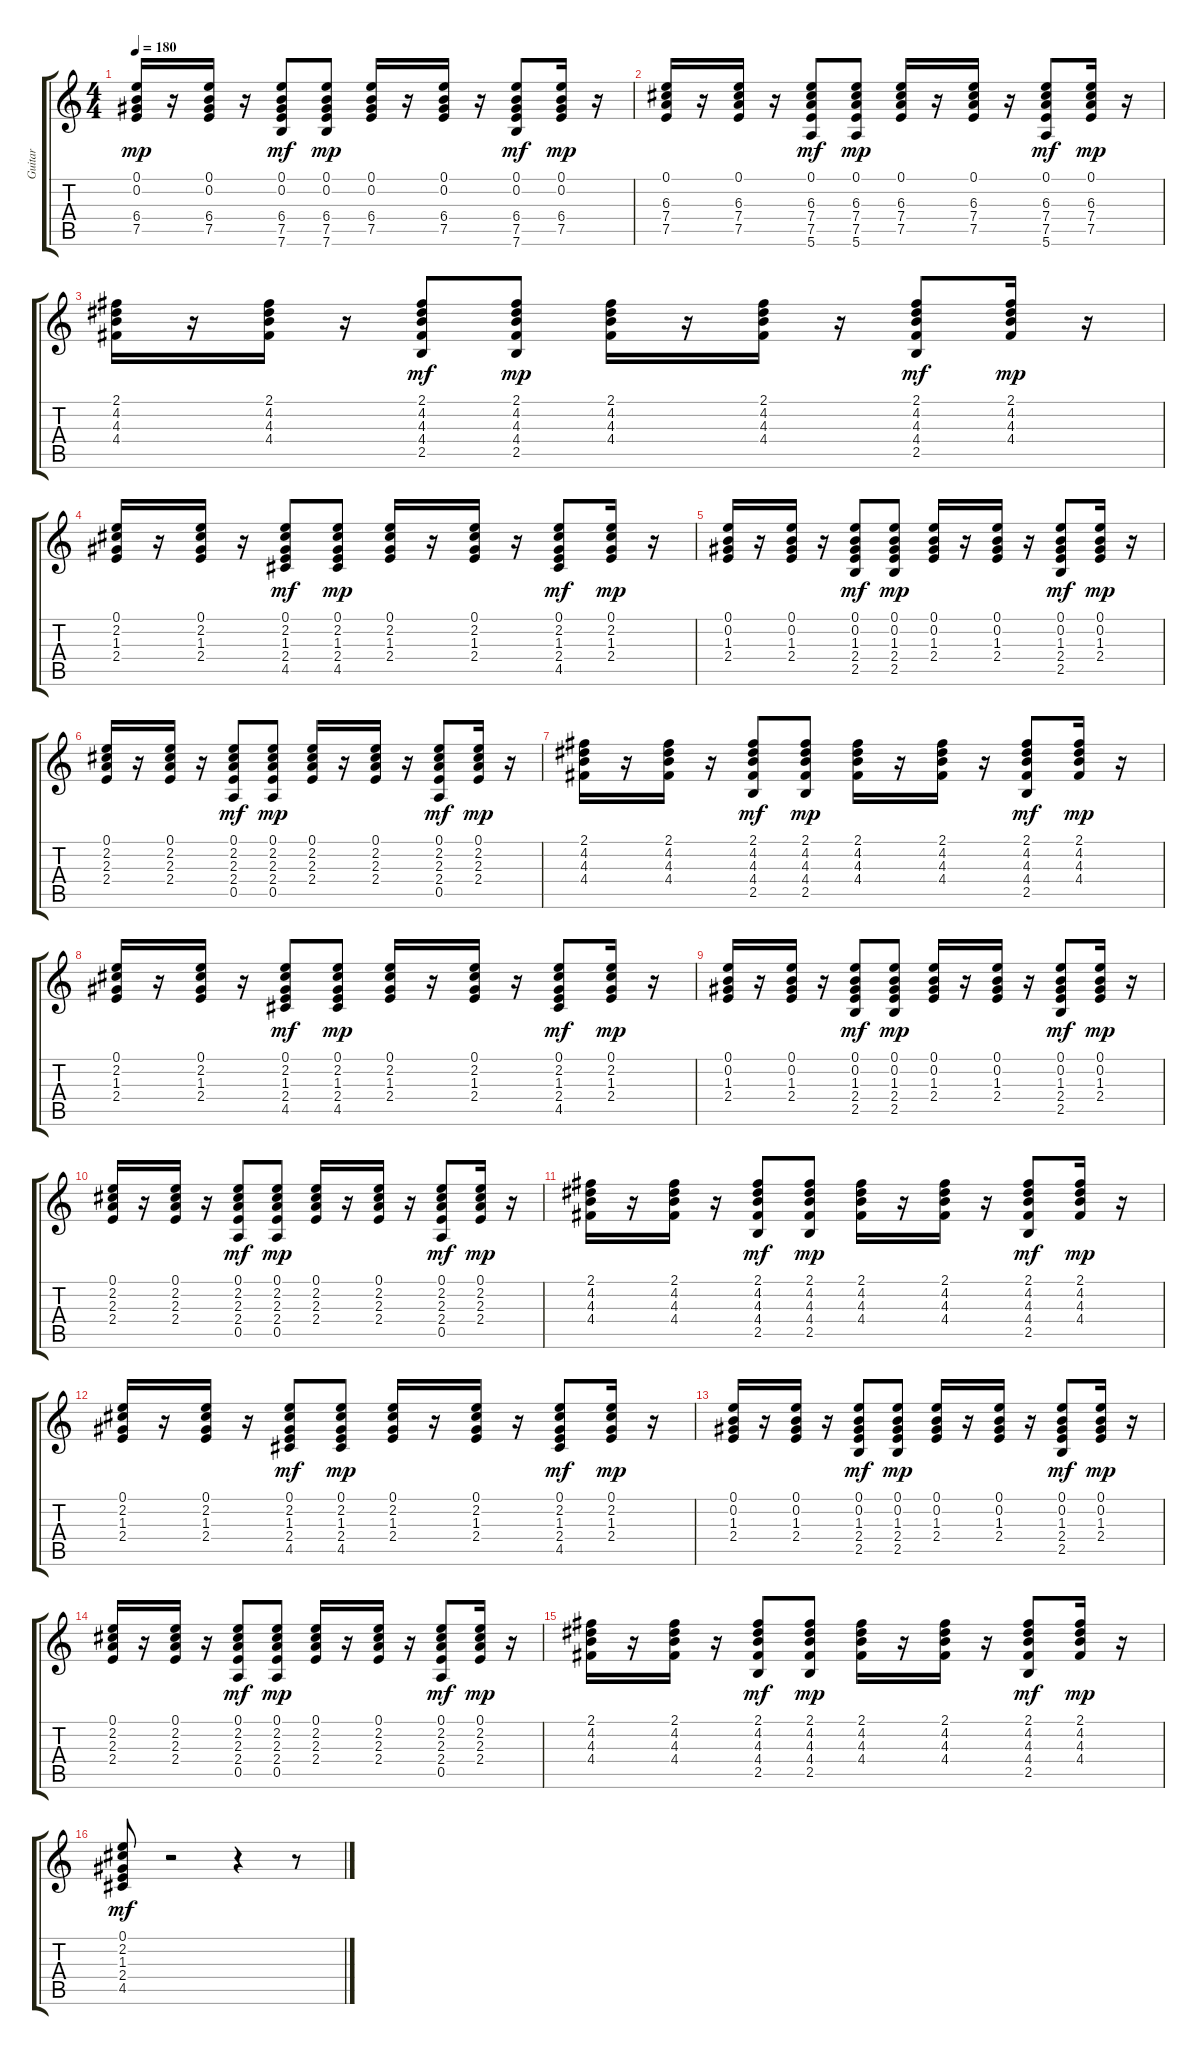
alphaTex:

\track ("Guitar" "Guitar") {instrument acousticguitarsteel}
\staff {score tabs}
\tuning (E4 B3 G3 D3 A2 E2) {hide}
\ts (4 4)
\tempo 180
\clef g2
\ks c
(0.1 0.2 6.4 7.5).16{dy mp} r.16 (0.1 0.2 6.4 7.5).16 r.16 (0.1 0.2 6.4 7.5 7.6).8{dy mf} (0.1 0.2 6.4 7.5 7.6).8{dy mp} (0.1 0.2 6.4 7.5).16 r.16 (0.1 0.2 6.4 7.5).16 r.16 (0.1 0.2 6.4 7.5 7.6).8{dy mf} (0.1 0.2 6.4 7.5).16{dy mp} r.16 |
(0.1 6.3 7.4 7.5).16 r.16 (0.1 6.3 7.4 7.5).16 r.16 (0.1 6.3 7.4 7.5 5.6).8{dy mf} (0.1 6.3 7.4 7.5 5.6).8{dy mp} (0.1 6.3 7.4 7.5).16 r.16 (0.1 6.3 7.4 7.5).16 r.16 (0.1 6.3 7.4 7.5 5.6).8{dy mf} (0.1 6.3 7.4 7.5).16{dy mp} r.16 |
(2.1 4.2 4.3 4.4).16 r.16 (2.1 4.2 4.3 4.4).16 r.16 (2.1 4.2 4.3 4.4 2.5).8{dy mf} (2.1 4.2 4.3 4.4 2.5).8{dy mp} (2.1 4.2 4.3 4.4).16 r.16 (2.1 4.2 4.3 4.4).16 r.16 (2.1 4.2 4.3 4.4 2.5).8{dy mf} (2.1 4.2 4.3 4.4).16{dy mp} r.16 |
(0.1 2.2 1.3 2.4).16 r.16 (0.1 2.2 1.3 2.4).16 r.16 (0.1 2.2 1.3 2.4 4.5).8{dy mf} (0.1 2.2 1.3 2.4 4.5).8{dy mp} (0.1 2.2 1.3 2.4).16 r.16 (0.1 2.2 1.3 2.4).16 r.16 (0.1 2.2 1.3 2.4 4.5).8{dy mf} (0.1 2.2 1.3 2.4).16{dy mp} r.16 |
(0.1 0.2 1.3 2.4).16 r.16 (0.1 0.2 1.3 2.4).16 r.16 (0.1 0.2 1.3 2.4 2.5).8{dy mf} (0.1 0.2 1.3 2.4 2.5).8{dy mp} (0.1 0.2 1.3 2.4).16 r.16 (0.1 0.2 1.3 2.4).16 r.16 (0.1 0.2 1.3 2.4 2.5).8{dy mf} (0.1 0.2 1.3 2.4).16{dy mp} r.16 |
(0.1 2.2 2.3 2.4).16 r.16 (0.1 2.2 2.3 2.4).16 r.16 (0.1 2.2 2.3 2.4 0.5).8{dy mf} (0.1 2.2 2.3 2.4 0.5).8{dy mp} (0.1 2.2 2.3 2.4).16 r.16 (0.1 2.2 2.3 2.4).16 r.16 (0.1 2.2 2.3 2.4 0.5).8{dy mf} (0.1 2.2 2.3 2.4).16{dy mp} r.16 |
(2.1 4.2 4.3 4.4).16 r.16 (2.1 4.2 4.3 4.4).16 r.16 (2.1 4.2 4.3 4.4 2.5).8{dy mf} (2.1 4.2 4.3 4.4 2.5).8{dy mp} (2.1 4.2 4.3 4.4).16 r.16 (2.1 4.2 4.3 4.4).16 r.16 (2.1 4.2 4.3 4.4 2.5).8{dy mf} (2.1 4.2 4.3 4.4).16{dy mp} r.16 |
(0.1 2.2 1.3 2.4).16 r.16 (0.1 2.2 1.3 2.4).16 r.16 (0.1 2.2 1.3 2.4 4.5).8{dy mf} (0.1 2.2 1.3 2.4 4.5).8{dy mp} (0.1 2.2 1.3 2.4).16 r.16 (0.1 2.2 1.3 2.4).16 r.16 (0.1 2.2 1.3 2.4 4.5).8{dy mf} (0.1 2.2 1.3 2.4).16{dy mp} r.16 |
(0.1 0.2 1.3 2.4).16 r.16 (0.1 0.2 1.3 2.4).16 r.16 (0.1 0.2 1.3 2.4 2.5).8{dy mf} (0.1 0.2 1.3 2.4 2.5).8{dy mp} (0.1 0.2 1.3 2.4).16 r.16 (0.1 0.2 1.3 2.4).16 r.16 (0.1 0.2 1.3 2.4 2.5).8{dy mf} (0.1 0.2 1.3 2.4).16{dy mp} r.16 |
(0.1 2.2 2.3 2.4).16 r.16 (0.1 2.2 2.3 2.4).16 r.16 (0.1 2.2 2.3 2.4 0.5).8{dy mf} (0.1 2.2 2.3 2.4 0.5).8{dy mp} (0.1 2.2 2.3 2.4).16 r.16 (0.1 2.2 2.3 2.4).16 r.16 (0.1 2.2 2.3 2.4 0.5).8{dy mf} (0.1 2.2 2.3 2.4).16{dy mp} r.16 |
(2.1 4.2 4.3 4.4).16 r.16 (2.1 4.2 4.3 4.4).16 r.16 (2.1 4.2 4.3 4.4 2.5).8{dy mf} (2.1 4.2 4.3 4.4 2.5).8{dy mp} (2.1 4.2 4.3 4.4).16 r.16 (2.1 4.2 4.3 4.4).16 r.16 (2.1 4.2 4.3 4.4 2.5).8{dy mf} (2.1 4.2 4.3 4.4).16{dy mp} r.16 |
(0.1 2.2 1.3 2.4).16 r.16 (0.1 2.2 1.3 2.4).16 r.16 (0.1 2.2 1.3 2.4 4.5).8{dy mf} (0.1 2.2 1.3 2.4 4.5).8{dy mp} (0.1 2.2 1.3 2.4).16 r.16 (0.1 2.2 1.3 2.4).16 r.16 (0.1 2.2 1.3 2.4 4.5).8{dy mf} (0.1 2.2 1.3 2.4).16{dy mp} r.16 |
(0.1 0.2 1.3 2.4).16 r.16 (0.1 0.2 1.3 2.4).16 r.16 (0.1 0.2 1.3 2.4 2.5).8{dy mf} (0.1 0.2 1.3 2.4 2.5).8{dy mp} (0.1 0.2 1.3 2.4).16 r.16 (0.1 0.2 1.3 2.4).16 r.16 (0.1 0.2 1.3 2.4 2.5).8{dy mf} (0.1 0.2 1.3 2.4).16{dy mp} r.16 |
(0.1 2.2 2.3 2.4).16 r.16 (0.1 2.2 2.3 2.4).16 r.16 (0.1 2.2 2.3 2.4 0.5).8{dy mf} (0.1 2.2 2.3 2.4 0.5).8{dy mp} (0.1 2.2 2.3 2.4).16 r.16 (0.1 2.2 2.3 2.4).16 r.16 (0.1 2.2 2.3 2.4 0.5).8{dy mf} (0.1 2.2 2.3 2.4).16{dy mp} r.16 |
(2.1 4.2 4.3 4.4).16 r.16 (2.1 4.2 4.3 4.4).16 r.16 (2.1 4.2 4.3 4.4 2.5).8{dy mf} (2.1 4.2 4.3 4.4 2.5).8{dy mp} (2.1 4.2 4.3 4.4).16 r.16 (2.1 4.2 4.3 4.4).16 r.16 (2.1 4.2 4.3 4.4 2.5).8{dy mf} (2.1 4.2 4.3 4.4).16{dy mp} r.16 |
(0.1 2.2 1.3 2.4 4.5).8{dy mf} r.2 r.4 r.8
